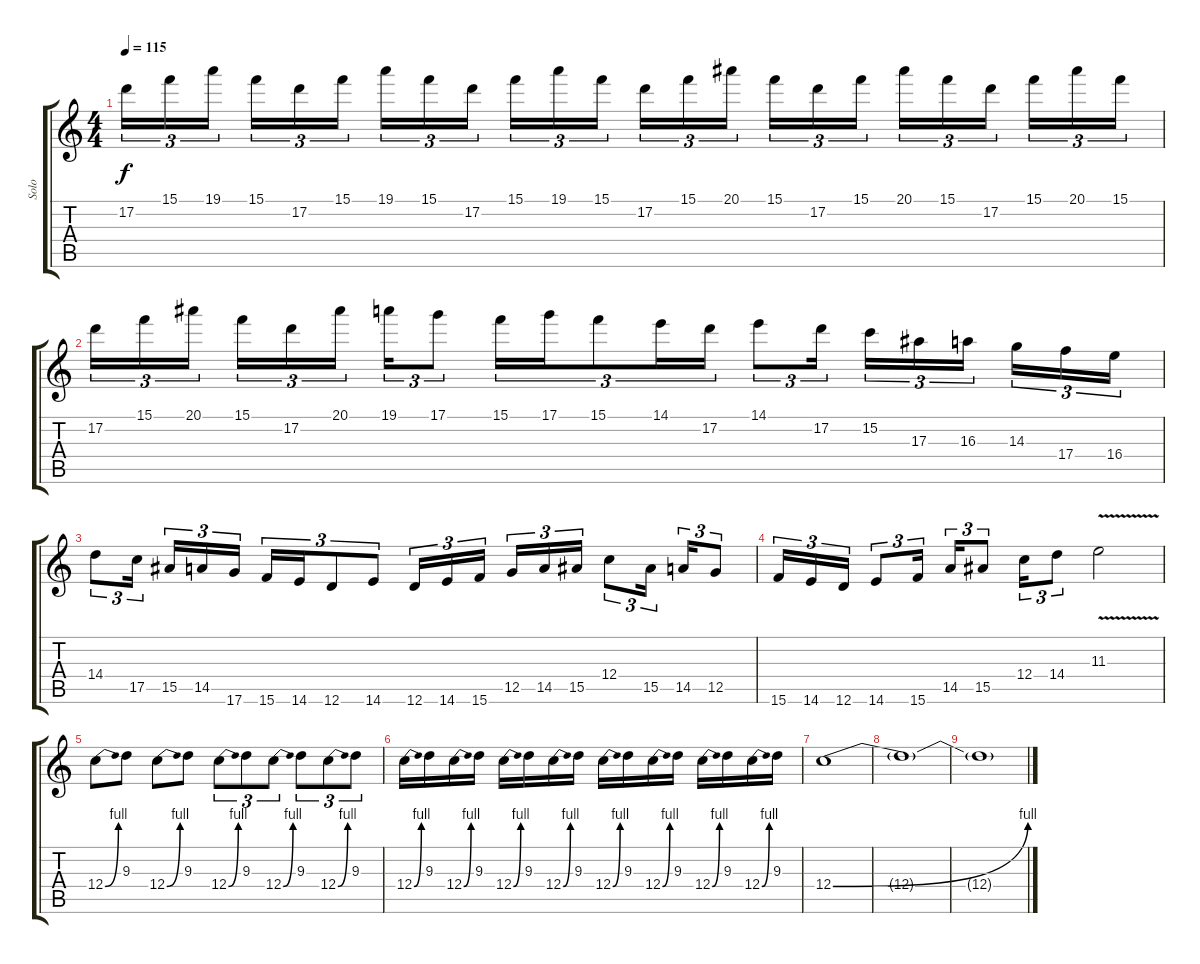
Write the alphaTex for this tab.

\track ("Solo" "Solo") {instrument distortionguitar}
\staff {score tabs}
\tuning (D4 A3 F3 C3 G2 D2) {hide}
\ts (4 4)
\tempo 115
\clef g2
\ks c
17.2.16{tu (3 2) dy f} 15.1.16{tu (3 2)} 19.1.16{tu (3 2)} 15.1.16{tu (3 2)} 17.2.16{tu (3 2)} 15.1.16{tu (3 2)} 19.1.16{tu (3 2)} 15.1.16{tu (3 2)} 17.2.16{tu (3 2)} 15.1.16{tu (3 2)} 19.1.16{tu (3 2)} 15.1.16{tu (3 2)} 17.2.16{tu (3 2)} 15.1.16{tu (3 2)} 20.1.16{tu (3 2)} 15.1.16{tu (3 2)} 17.2.16{tu (3 2)} 15.1.16{tu (3 2)} 20.1.16{tu (3 2)} 15.1.16{tu (3 2)} 17.2.16{tu (3 2)} 15.1.16{tu (3 2)} 20.1.16{tu (3 2)} 15.1.16{tu (3 2)} |
17.2.16{tu (3 2)} 15.1.16{tu (3 2)} 20.1.16{tu (3 2)} 15.1.16{tu (3 2)} 17.2.16{tu (3 2)} 20.1.16{tu (3 2)} 19.1.16{tu (3 2)} 17.1.8{tu (3 2)} 15.1.16{tu (3 2)} 17.1.16{tu (3 2)} 15.1.8{tu (3 2)} 14.1.16{tu (3 2)} 17.2.16{tu (3 2)} 14.1.8{tu (3 2)} 17.2.16{tu (3 2)} 15.2.16{tu (3 2)} 17.3.16{tu (3 2)} 16.3.16{tu (3 2)} 14.3.16{tu (3 2)} 17.4.16{tu (3 2)} 16.4.16{tu (3 2)} |
14.4.8{tu (3 2)} 17.5.16{tu (3 2)} 15.5.16{tu (3 2)} 14.5.16{tu (3 2)} 17.6.16{tu (3 2)} 15.6.16{tu (3 2)} 14.6.16{tu (3 2)} 12.6.8{tu (3 2)} 14.6.8{tu (3 2)} 12.6.16{tu (3 2)} 14.6.16{tu (3 2)} 15.6.16{tu (3 2)} 12.5.16{tu (3 2)} 14.5.16{tu (3 2)} 15.5.16{tu (3 2)} 12.4.8{tu (3 2)} 15.5.16{tu (3 2)} 14.5.16{tu (3 2)} 12.5.8{tu (3 2)} |
15.6.16{tu (3 2)} 14.6.16{tu (3 2)} 12.6.16{tu (3 2)} 14.6.8{tu (3 2)} 15.6.16{tu (3 2)} 14.5.16{tu (3 2)} 15.5.8{tu (3 2)} 12.4.16{tu (3 2)} 14.4.8{tu (3 2)} 11.3{v}.2 |
12.4{be (bend 0 0 60 4)}.8 9.3.8 12.4{be (bend 0 0 60 4)}.8 9.3.8 12.4{be (bend 0 0 60 4)}.8{tu (3 2)} 9.3.8{tu (3 2)} 12.4{be (bend 0 0 60 4)}.8{tu (3 2)} 9.3.8{tu (3 2)} 12.4{be (bend 0 0 60 4)}.8{tu (3 2)} 9.3.8{tu (3 2)} |
12.4{be (bend 0 0 60 4)}.16 9.3.16 12.4{be (bend 0 0 60 4)}.16 9.3.16 12.4{be (bend 0 0 60 4)}.16 9.3.16 12.4{be (bend 0 0 60 4)}.16 9.3.16 12.4{be (bend 0 0 60 4)}.16 9.3.16 12.4{be (bend 0 0 60 4)}.16 9.3.16 12.4{be (bend 0 0 60 4)}.16 9.3.16 12.4{be (bend 0 0 60 4)}.16 9.3.16 |
12.4{be (bend 0 0 60 4)}.1 |
12.4{t}.1 |
12.4{t}.1
